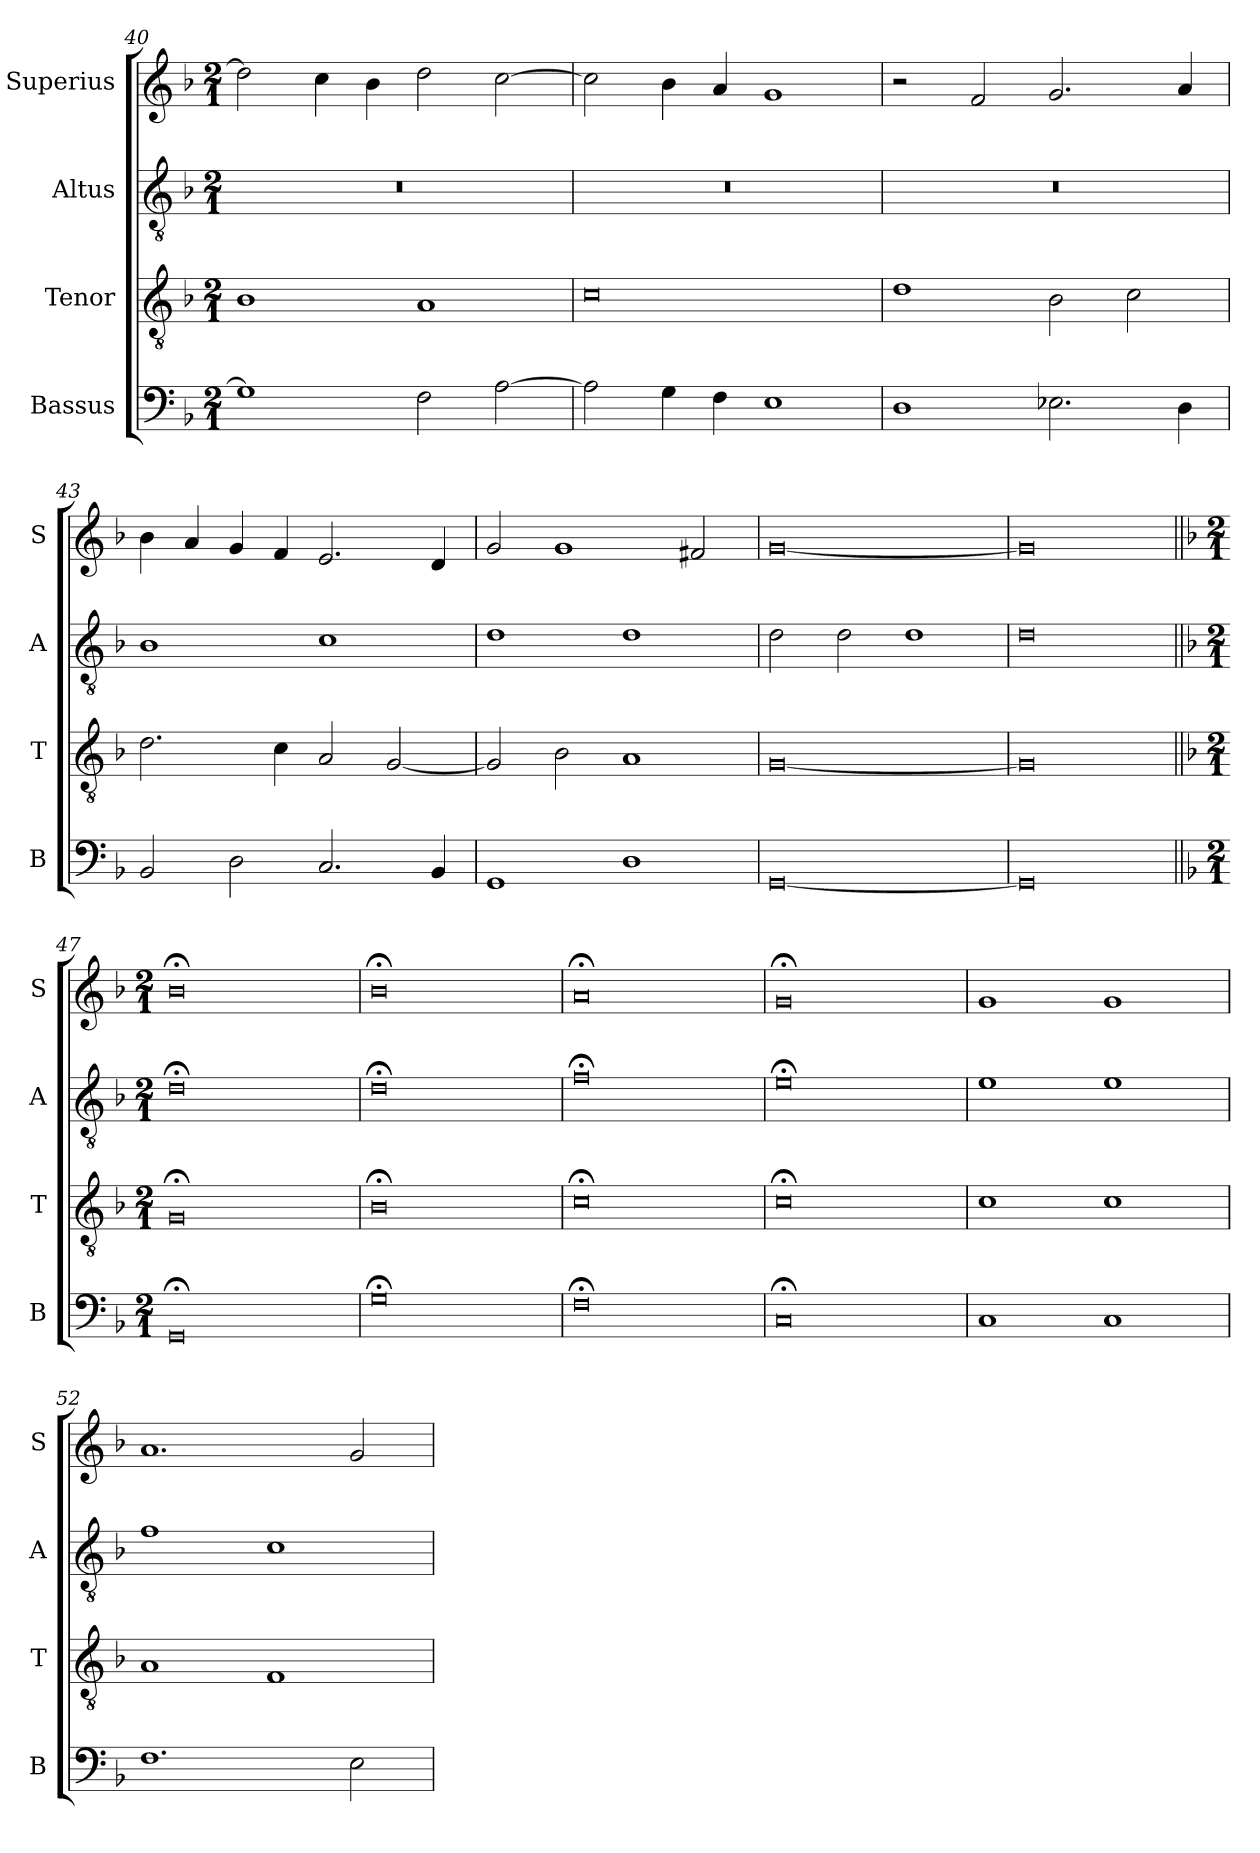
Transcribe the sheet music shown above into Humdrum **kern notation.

**kern	**kern	**kern	**kern
*part4	*part3	*part2	*part1
*staff4	*staff3	*staff2	*staff1
*I"Bassus	*I"Tenor	*I"Altus	*I"Superius
*I'B	*I'T	*I'A	*I'S
*clefF4	*clefGv2	*clefGv2	*clefG2
*k[b-]	*k[b-]	*k[b-]	*k[b-]
*M2/1	*M2/1	*M2/1	*M2/1
=40	=40	=40	=40
1G]	1B-	0r	2dd\]
.	.	.	4cc\
.	.	.	4b-\
2F\	1A	.	2dd\
[2A\	.	.	[2cc\
=41	=41	=41	=41
2A\]	0c	0r	2cc\]
4G\	.	.	4b-\
4F\	.	.	4a/
1E	.	.	1g
=42	=42	=42	=42
1D	1d	0r	2r
.	.	.	2f/
2.E-X\	2B-\	.	2.g/
.	2c\	.	.
4D\	.	.	4a/
=43	=43	=43	=43
2BB-/	2.d\	1B-	4b-\
.	.	.	4a/
2D\	.	.	4g/
.	4c\	.	4f/
2.C/	2A/	1c	2.e/
.	[2G/	.	.
4BB-/	.	.	4d/
=44	=44	=44	=44
1GG	2G/]	1d	2g/
.	2B-\	.	1g
1D	1A	1d	.
.	.	.	2f#X/
=45	=45	=45	=45
[0GG	[0G	2d\	[0g
.	.	2d\	.
.	.	1d	.
=46	=46	=46	=46
0GG]	0G]	0d	0g]
!!LO:LB:g=z
=47||	=47||	=47||	=47||
*k[b-]	*k[b-]	*k[b-]	*k[b-]
*M2/1	*M2/1	*M2/1	*M2/1
0GG;<	0G;<	0d;<	0b-;<
=48	=48	=48	=48
0G;<	0B-;<	0d;<	0b-;<
=49	=49	=49	=49
0F;<	0c;<	0f;<	0a;<
=50	=50	=50	=50
0C;<	0c;<	0e;<	0g;<
=51	=51	=51	=51
1C	1c	1e	1g
1C	1c	1e	1g
=52	=52	=52	=52
1.F	1A	1f	1.a
.	1F	1c	.
2E\	.	.	2g/
=	=	=	=
*-	*-	*-	*-
